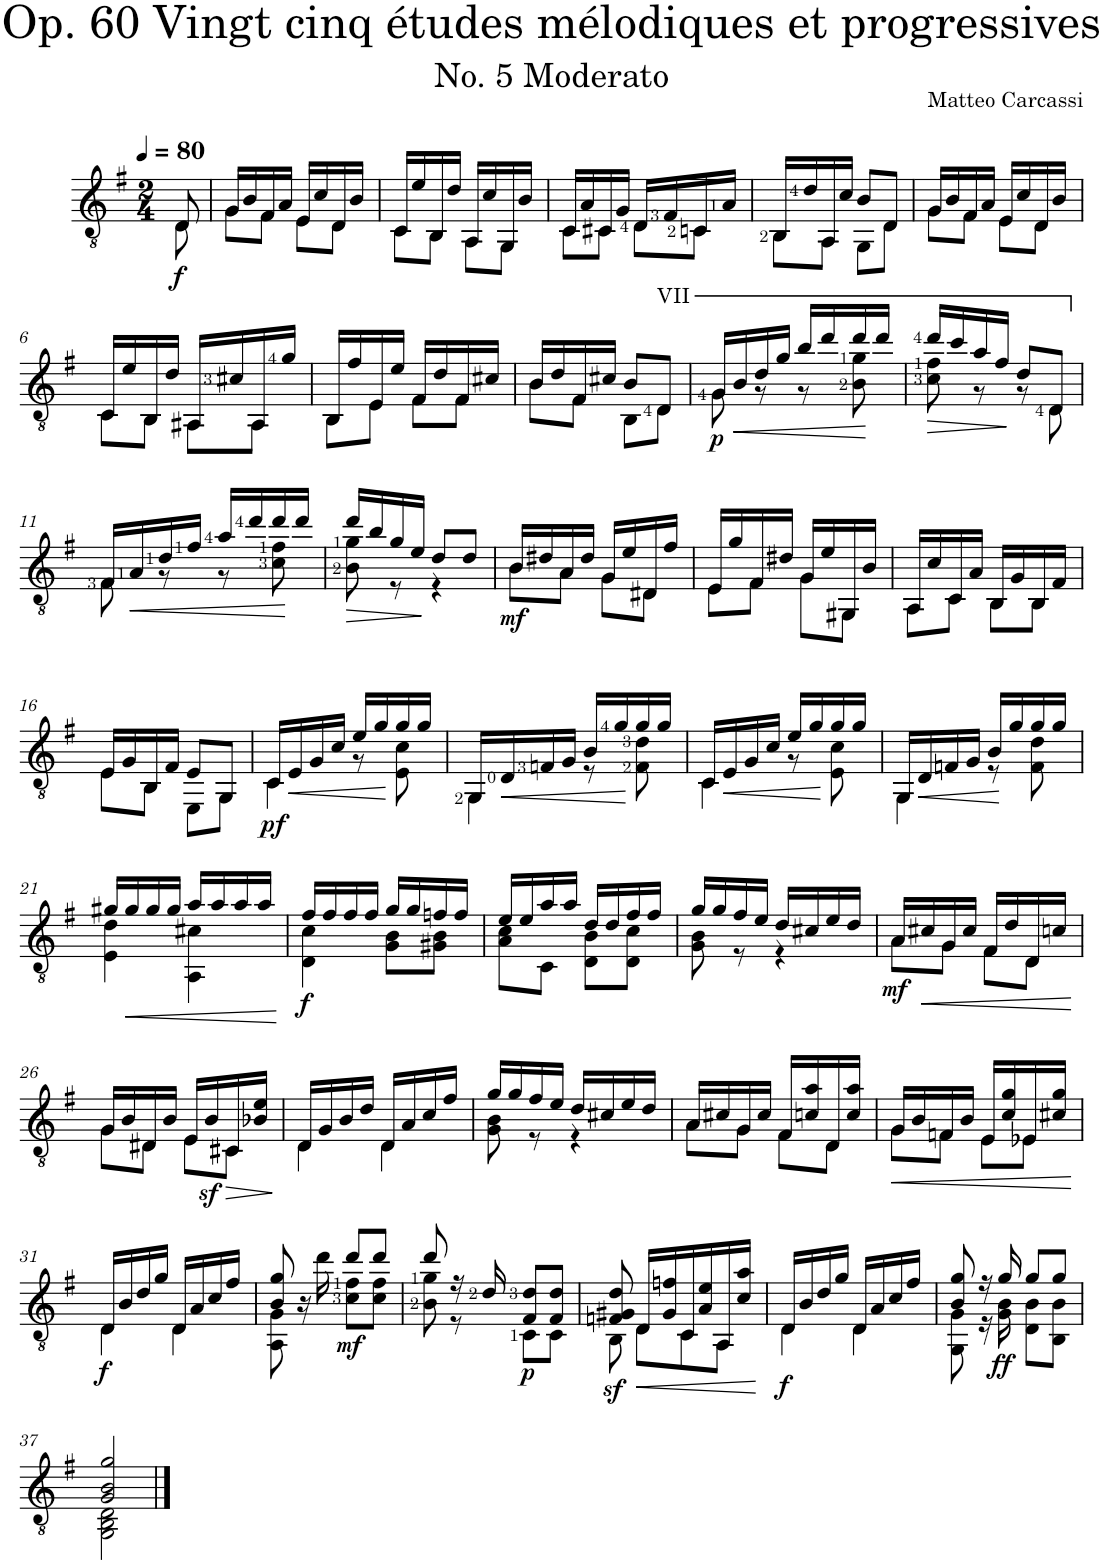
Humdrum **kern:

**kern	**dynam
*part1	*part1
*staff1	*staff1
*I"Classical Guitar	*
*I'Guit.	*
*clefGv2	*
*k[f#]	*
*G:	*
*M2/4	*
*MM80	*
=	=
*^	*
!	!	!LO:DY:b
8D/	8D\	f
=1	=1	=1
16G/LL	8G\L	.
16B/	.	.
16F#/	8F#\J	.
16A/JJ	.	.
16E/LL	8E\L	.
16c/	.	.
16D/	8D\J	.
16B/JJ	.	.
=2	=2	=2
16C/LL	8C\L	.
16e/	.	.
16BB/	8BB\J	.
16d/JJ	.	.
16AA/LL	8AA\L	.
16c/	.	.
16GG/	8GG\J	.
16B/JJ	.	.
=3	=3	=3
16C/LL	8C\L	.
16A/	.	.
16C#X/	8C#\J	.
16G/JJ	.	.
16D/LL	8D\L	.
16F#/	.	.
16Cn/	8C\J	.
16A/JJ	.	.
=4	=4	=4
16BB/LL	8BB\L	.
16d/	.	.
16AA/	8AA\J	.
16c/JJ	.	.
8B/L	8GG\L	.
8D/J	8D\J	.
=5	=5	=5
16G/LL	8G\L	.
16B/	.	.
16F#/	8F#\J	.
16A/JJ	.	.
16E/LL	8E\L	.
16c/	.	.
16D/	8D\J	.
16B/JJ	.	.
!!LO:LB:g=z	!!
=6	=6	=6
16C/LL	8C\L	.
16e/	.	.
16BB/	8BB\J	.
16d/JJ	.	.
16AA#X/LL	8AA#\L	.
16c#X/	.	.
16AA#/	8AA#\J	.
16g/JJ	.	.
=7	=7	=7
16BB/LL	8BB\L	.
16f#/	.	.
16E/	8E\J	.
16e/JJ	.	.
16F#/LL	8F#\L	.
16d/	.	.
16F#/	8F#\J	.
16c#X/JJ	.	.
=8	=8	=8
16B/LL	8B\L	.
16d/	.	.
16F#/	8F#\J	.
16c#X/JJ	.	.
8B/L	8BB\L	.
!LO:TX:a:t=VII	!	!
8D/J	8D\J	.
=9	=9	=9
!	!	!LO:DY:b
16G/LL	8G\	p
!	!	!LO:HP:b
16B/	.	<
16d/	8r	.
16g/JJ	.	.
16b/LL	8r	.
16dd/	.	.
16dd/	8B\ 8g\	.
16dd/JJ	.	[
=10	=10	=10
!	!	!LO:HP:b
16dd/LL	8c\ 8f#\	>
16cc/	.	.
16a/	8r	.
16f#/JJ	.	.
8d/L	8r	]
8D/J	8D\	.
!!LO:LB:g=z	!!
=11	=11	=11
16F#/LL	8F#\	.
!	!	!LO:HP:b
16A/	.	<
16d/	8r	.
16f#/JJ	.	.
16a/LL	8r	.
16dd/	.	.
16dd/	8c\ 8f#\	.
16dd/JJ	.	[
=12	=12	=12
!	!	!LO:HP:b
16dd/LL	8B\ 8g\	>
16b/	.	.
16g/	8r	.
16e/JJ	.	.
8d/L	4r	]
8d/J	.	.
=13	=13	=13
!	!	!LO:DY:b
16B/LL	8B\L	mf
16d#X/	.	.
16A/	8A\J	.
16d#/JJ	.	.
16G/LL	8G\L	.
16e/	.	.
16D#X/	8D#\J	.
16f#/JJ	.	.
=14	=14	=14
16E/LL	8E\L	.
16g/	.	.
16F#/	8F#\J	.
16d#X/JJ	.	.
16G/LL	8G\L	.
16e/	.	.
16GG#X/	8GG#\J	.
16B/JJ	.	.
=15	=15	=15
16AA/LL	8AA\L	.
16c/	.	.
16C/	8C\J	.
16A/JJ	.	.
16BB/LL	8BB\L	.
16G/	.	.
16BB/	8BB\J	.
16F#/JJ	.	.
!!LO:LB:g=z	!!
=16	=16	=16
16E/LL	8E\L	.
16G/	.	.
16BB/	8BB\J	.
16F#/JJ	.	.
8E/L	8EE\L	.
8GG/J	8GG\J	.
=17	=17	=17
!	!	!LO:DY:b
16C/LL	4C\	other-dynamics
!	!	!LO:HP:b
16E/	.	<
16G/	.	.
16c/JJ	.	.
16e/LL	8r	.
16g/	.	.
16g/	8E\ 8c\	[
16g/JJ	.	.
=18	=18	=18
16GG/LL	4GG\	.
!	!	!LO:HP:b
16D/	.	<
16Fn/	.	.
16G/JJ	.	.
16B/LL	8r	.
16g/	.	.
16g/	8F\ 8d\	[
16g/JJ	.	.
=19	=19	=19
16C/LL	4C\	.
!	!	!LO:HP:b
16E/	.	<
16G/	.	.
16c/JJ	.	.
16e/LL	8r	.
16g/	.	.
16g/	8E\ 8c\	[
16g/JJ	.	.
=20	=20	=20
16GG/LL	4GG\	.
!	!	!LO:HP:b
16D/	.	<
16Fn/	.	.
16G/JJ	.	.
16B/LL	8r	.
16g/	.	[
16g/	8F\ 8d\	.
16g/JJ	.	.
!!LO:LB:g=z	!!
=21	=21	=21
16g#X/LL	4E\ 4d\	.
!	!	!LO:HP:b
16g#/	.	<
16g#/	.	.
16g#/JJ	.	.
16a/LL	4AA\ 4c#X\	.
16a/	.	.
16a/	.	.
16a/JJ	.	.
*v	*v	*
.	[
=22	=22
*^	*
!	!	!LO:DY:b
16f#/LL	4D\ 4c\	f
16f#/	.	.
16f#/	.	.
16f#/JJ	.	.
16g/LL	8G\ 8B\L	.
16g/	.	.
16fn/	8G#X\ 8B\J	.
16f/JJ	.	.
=23	=23	=23
16e/LL	8A\ 8c\L	.
16e/	.	.
16a/	8C\J	.
16a/JJ	.	.
16d/LL	8D\ 8B\L	.
16d/	.	.
16f#/	8D\ 8c\J	.
16f#/JJ	.	.
=24	=24	=24
16g/LL	8G\ 8B\	.
16g/	.	.
16f#/	8r	.
16e/JJ	.	.
16d/LL	4r	.
16c#X/	.	.
16e/	.	.
16d/JJ	.	.
=25	=25	=25
!	!	!LO:DY:b
16A/LL	8A\L	mf
!	!	!LO:HP:b
16c#X/	.	<
16G/	8G\J	.
16c#/JJ	.	.
16F#/LL	8F#\L	.
16d/	.	.
16D/	8D\J	.
16cn/JJ	.	.
*v	*v	*
.	[
!!LO:LB:g=z
=26	=26
*^	*
16G/LL	8G\L	.
16B/	.	.
16D#X/	8D#\J	.
16B/JJ	.	.
16E/LL	8E\L	.
!	!	!LO:DY:b
16B/	.	sf
!	!	!LO:HP:b
16C#X/	8C#\J	>
16B-X/ 16e/JJ	.	.
*v	*v	*
.	]
=27	=27
*^	*
16D/LL	4D\	.
16G/	.	.
16B/	.	.
16d/JJ	.	.
16D/LL	4D\	.
16A/	.	.
16c/	.	.
16f#/JJ	.	.
=28	=28	=28
16g/LL	8G\ 8B\	.
16g/	.	.
16f#/	8r	.
16e/JJ	.	.
16d/LL	4r	.
16c#X/	.	.
16e/	.	.
16d/JJ	.	.
=29	=29	=29
16A/LL	8A\L	.
16c#X/	.	.
16G/	8G\J	.
16c#/JJ	.	.
16F#/LL	8F#\L	.
16cn/ 16a/	.	.
16D/	8D\J	.
16c/ 16a/JJ	.	.
=30	=30	=30
!	!	!LO:HP:b
16G/LL	8G\L	<
16B/	.	.
16Fn/	8F\J	.
16B/JJ	.	.
16E/LL	8E\L	.
16c/ 16g/	.	.
16E-X/	8E-\J	.
16c#X/ 16g/JJ	.	.
*v	*v	*
.	[
!!LO:LB:g=z
=31	=31
*^	*
!	!	!LO:DY:b
16D/LL	4D\	f
16B/	.	.
16d/	.	.
16g/JJ	.	.
16D/LL	4D\	.
16A/	.	.
16c/	.	.
16f#/JJ	.	.
=32	=32	=32
8B/ 8g/	8AA\ 8G\	.
16r	8ryy	.
16dd\	.	.
!	!	!LO:DY:b
8dd/L	8c\ 8f#\L	mf
8dd/J	8c\ 8f#\J	.
=33	=33	=33
8dd/	8B\ 8g\	.
16r	8r	.
16d/	.	.
!	!	!LO:DY:b
8F#/ 8d/L	8C\L	p
8F#/ 8d/J	8C\J	.
=34	=34	=34
!	!	!LO:DY:b
8Fn/ 8G#X/ 8d/	8BB\	sf
!	!	!LO:HP:b
16D/LL	8D\L	<
16G#/ 16fn/	.	.
16C/	8C\	.
16A/ 16e/	.	.
16AA/	8AA\J	.
16c/ 16a/JJ	.	.
*v	*v	*
.	[
=35	=35
*^	*
!	!	!LO:DY:b
16D/LL	4D\	f
16B/	.	.
16d/	.	.
16g/JJ	.	.
16D/LL	4D\	.
16A/	.	.
16c/	.	.
16f#/JJ	.	.
=36	=36	=36
8B/ 8g/	8GG\ 8G\	.
16r	16r	.
!	!	!LO:DY:b
16g/	16G\ 16B\	ff
8g/L	8D\ 8B\L	.
8g/J	8BB\ 8B\J	.
!!LO:LB:g=z	!!
=37	=37	=37
2G/ 2B/ 2g/	2GG\ 2BB\ 2D\	.
*v	*v	*
==	==
*-	*-
